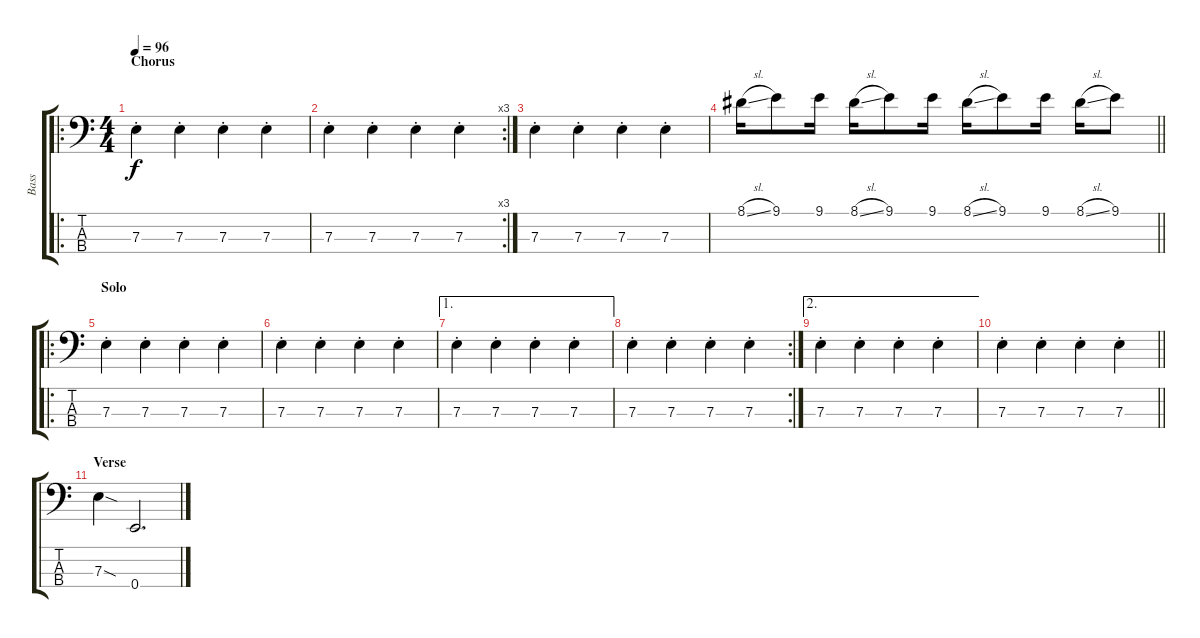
\track ("Bass" "Bass") {instrument electricbassfinger}
\staff {score tabs}
\tuning (G2 D2 A1 E1) {hide}
\ro
\ts (4 4)
\section ("" "Chorus")
\tempo 96
\clef f4
\ks c
7.3{st}.4{dy f} 7.3{st}.4 7.3{st}.4 7.3{st}.4 |
\rc 3
7.3{st}.4 7.3{st}.4 7.3{st}.4 7.3{st}.4 |
7.3{st}.4 7.3{st}.4 7.3{st}.4 7.3{st}.4 |
\barLineRight lightlight
8.1{sl}.16 9.1.8 9.1.16 8.1{sl}.16 9.1.8 9.1.16 8.1{sl}.16 9.1.8 9.1.16 8.1{sl}.16 9.1.8 |
\ro
\section ("" "Solo")
7.3{st}.4 7.3{st}.4 7.3{st}.4 7.3{st}.4 |
7.3{st}.4 7.3{st}.4 7.3{st}.4 7.3{st}.4 |
\ae 1
7.3{st}.4 7.3{st}.4 7.3{st}.4 7.3{st}.4 |
\rc 2
7.3{st}.4 7.3{st}.4 7.3{st}.4 7.3{st}.4 |
\ae 2
7.3{st}.4 7.3{st}.4 7.3{st}.4 7.3{st}.4 |
\barLineRight lightlight
7.3{st}.4 7.3{st}.4 7.3{st}.4 7.3{st}.4 |
\section ("" "Verse")
7.3{sod}.4 0.4.2{d}
